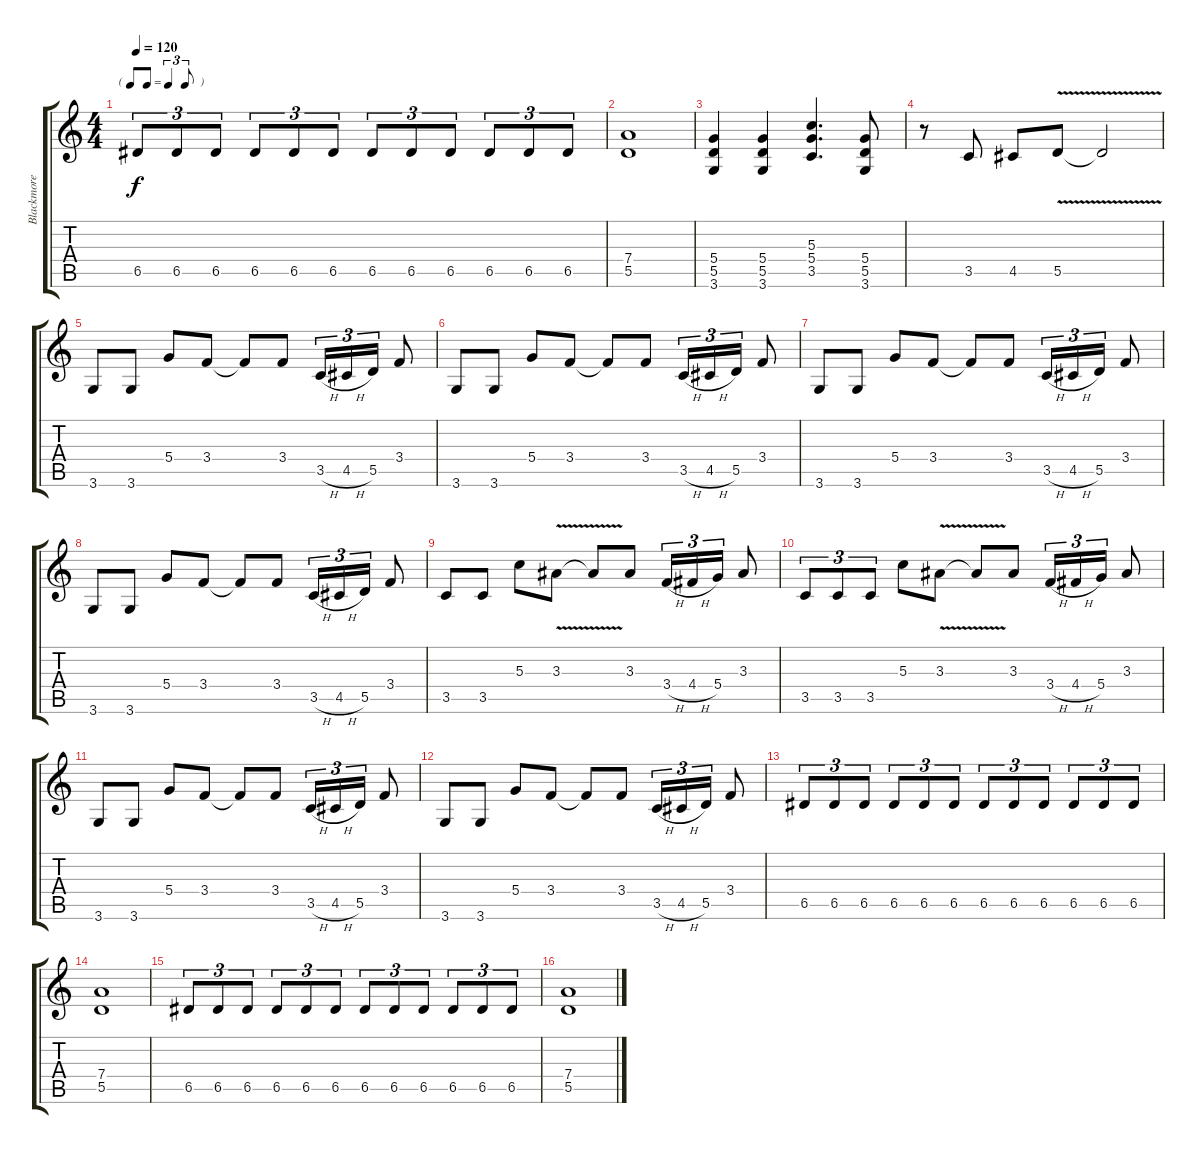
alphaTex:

\track ("Blackmore" "Blackmore") {instrument overdrivenguitar}
\staff {score tabs}
\tuning (E4 B3 G3 D3 A2 E2) {hide}
\ts (4 4)
\tf triplet8th
\tempo 120
\clef g2
\ks c
6.5.8{tu (3 2) dy f} 6.5.8{tu (3 2)} 6.5.8{tu (3 2)} 6.5.8{tu (3 2)} 6.5.8{tu (3 2)} 6.5.8{tu (3 2)} 6.5.8{tu (3 2)} 6.5.8{tu (3 2)} 6.5.8{tu (3 2)} 6.5.8{tu (3 2)} 6.5.8{tu (3 2)} 6.5.8{tu (3 2)} |
(7.4 5.5).1 |
(5.4 5.5 3.6).4 (5.4 5.5 3.6).4 (5.3 5.4 3.5).4{d} (5.4 5.5 3.6).8 |
r.8 3.5.8 4.5.8 5.5{v}.8 5.5{t}.2 |
3.6.8 3.6.8 5.4.8 3.4.8 3.4{t}.8 3.4.8 3.5{h}.16{tu (3 2)} 4.5{h}.16{tu (3 2)} 5.5.16{tu (3 2)} 3.4.8 |
3.6.8 3.6.8 5.4.8 3.4.8 3.4{t}.8 3.4.8 3.5{h}.16{tu (3 2)} 4.5{h}.16{tu (3 2)} 5.5.16{tu (3 2)} 3.4.8 |
3.6.8 3.6.8 5.4.8 3.4.8 3.4{t}.8 3.4.8 3.5{h}.16{tu (3 2)} 4.5{h}.16{tu (3 2)} 5.5.16{tu (3 2)} 3.4.8 |
3.6.8 3.6.8 5.4.8 3.4.8 3.4{t}.8 3.4.8 3.5{h}.16{tu (3 2)} 4.5{h}.16{tu (3 2)} 5.5.16{tu (3 2)} 3.4.8 |
3.5.8 3.5.8 5.3.8 3.3{v}.8 3.3{t}.8 3.3.8 3.4{h}.16{tu (3 2)} 4.4{h}.16{tu (3 2)} 5.4.16{tu (3 2)} 3.3.8 |
3.5.8{tu (3 2)} 3.5.8{tu (3 2)} 3.5.8{tu (3 2)} 5.3.8 3.3{v}.8 3.3{t}.8 3.3.8 3.4{h}.16{tu (3 2)} 4.4{h}.16{tu (3 2)} 5.4.16{tu (3 2)} 3.3.8 |
3.6.8 3.6.8 5.4.8 3.4.8 3.4{t}.8 3.4.8 3.5{h}.16{tu (3 2)} 4.5{h}.16{tu (3 2)} 5.5.16{tu (3 2)} 3.4.8 |
3.6.8 3.6.8 5.4.8 3.4.8 3.4{t}.8 3.4.8 3.5{h}.16{tu (3 2)} 4.5{h}.16{tu (3 2)} 5.5.16{tu (3 2)} 3.4.8 |
6.5.8{tu (3 2)} 6.5.8{tu (3 2)} 6.5.8{tu (3 2)} 6.5.8{tu (3 2)} 6.5.8{tu (3 2)} 6.5.8{tu (3 2)} 6.5.8{tu (3 2)} 6.5.8{tu (3 2)} 6.5.8{tu (3 2)} 6.5.8{tu (3 2)} 6.5.8{tu (3 2)} 6.5.8{tu (3 2)} |
(7.4 5.5).1 |
6.5.8{tu (3 2)} 6.5.8{tu (3 2)} 6.5.8{tu (3 2)} 6.5.8{tu (3 2)} 6.5.8{tu (3 2)} 6.5.8{tu (3 2)} 6.5.8{tu (3 2)} 6.5.8{tu (3 2)} 6.5.8{tu (3 2)} 6.5.8{tu (3 2)} 6.5.8{tu (3 2)} 6.5.8{tu (3 2)} |
(7.4 5.5).1
